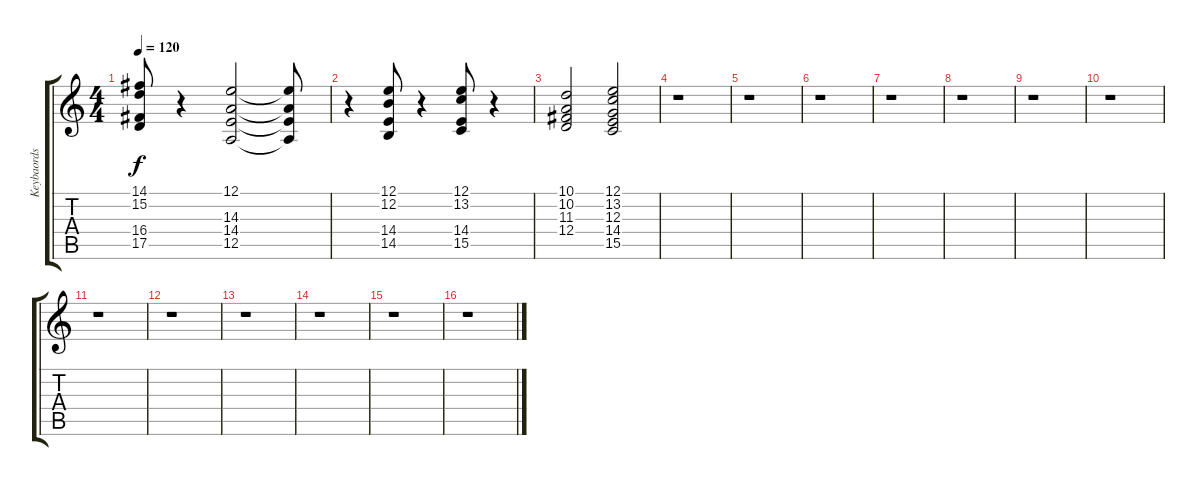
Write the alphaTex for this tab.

\track ("Keybaords" "Keybaords") {instrument lead2sawtooth}
\staff {score tabs}
\tuning (E4 B3 G3 D3 A2 E2) {hide}
\ts (4 4)
\tempo 120
\clef g2
\ks c
(14.1 15.2 16.4 17.5).8{dy f} r.4 (12.1 14.3 14.4 12.5).2 (12.1{t} 14.3{t} 14.4{t} 12.5{t}).8 |
r.4 (12.1 12.2 14.4 14.5).8 r.4 (12.1 13.2 14.4 15.5).8 r.4 |
(10.1 10.2 11.3 12.4).2 (12.1 13.2 12.3 14.4 15.5).2 |
r.1 |
r.1 |
r.1 |
r.1 |
r.1 |
r.1 |
r.1 |
r.1 |
r.1 |
r.1 |
r.1 |
r.1 |
r.1
